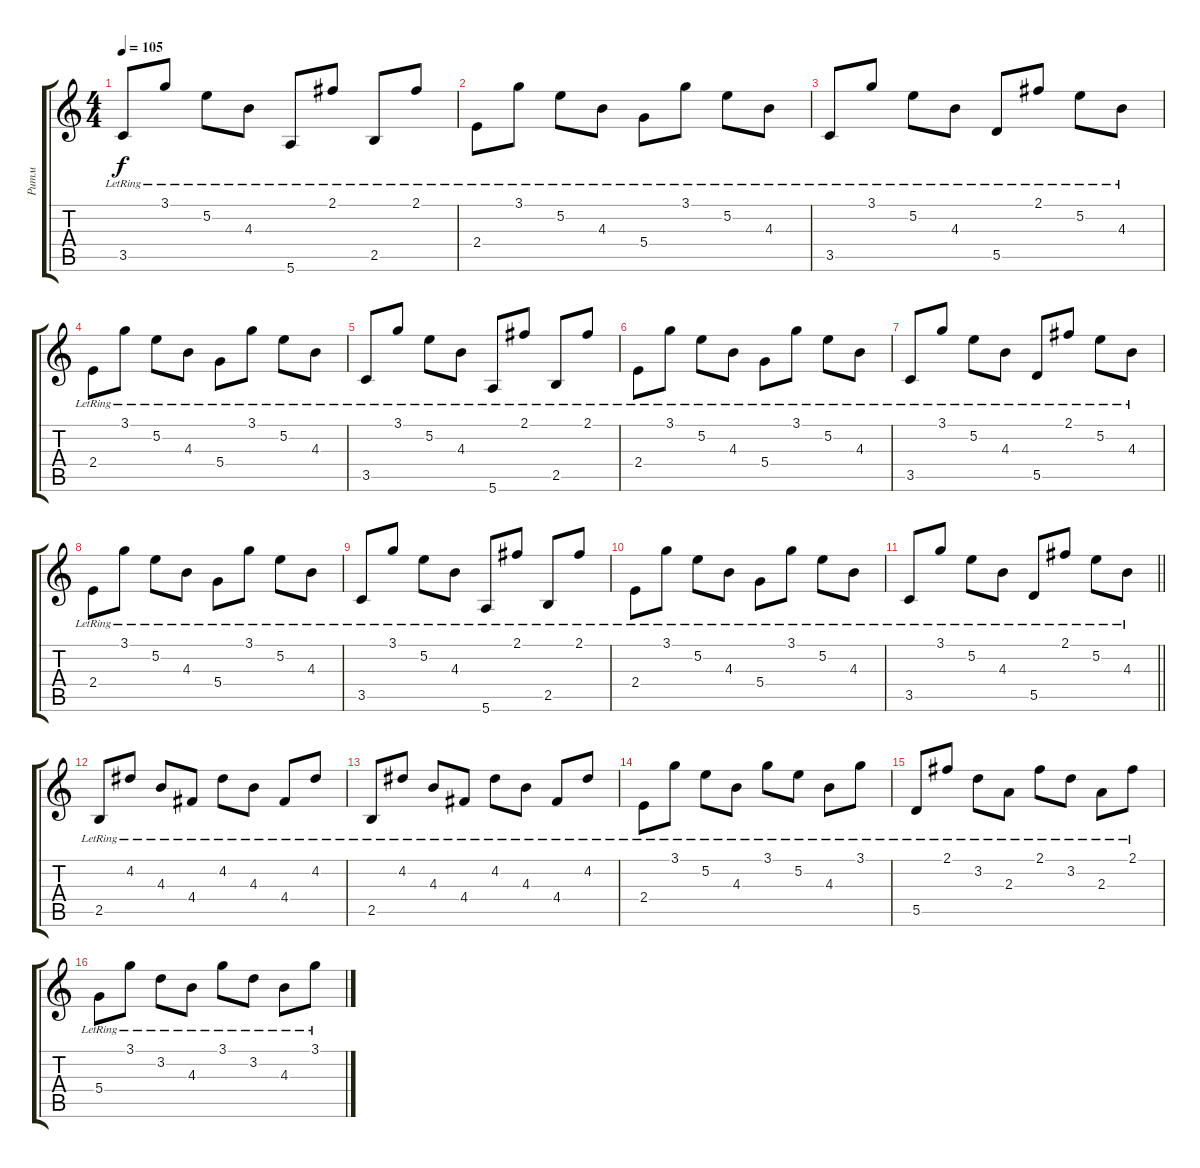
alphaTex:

\track ("Ритм" "Ритм") {instrument electricguitarclean}
\staff {score tabs}
\tuning (E4 B3 G3 D3 A2 E2) {hide}
\ts (4 4)
\tempo 105
\clef g2
\ks c
3.5{lr}.8{dy f} 3.1{lr}.8 5.2{lr}.8 4.3{lr}.8 5.6{lr}.8 2.1{lr}.8 2.5{lr}.8 2.1{lr}.8 |
2.4{lr}.8 3.1{lr}.8 5.2{lr}.8 4.3{lr}.8 5.4{lr}.8 3.1{lr}.8 5.2{lr}.8 4.3{lr}.8 |
3.5{lr}.8 3.1{lr}.8 5.2{lr}.8 4.3{lr}.8 5.5{lr}.8 2.1{lr}.8 5.2{lr}.8 4.3{lr}.8 |
2.4{lr}.8 3.1{lr}.8 5.2{lr}.8 4.3{lr}.8 5.4{lr}.8 3.1{lr}.8 5.2{lr}.8 4.3{lr}.8 |
3.5{lr}.8 3.1{lr}.8 5.2{lr}.8 4.3{lr}.8 5.6{lr}.8 2.1{lr}.8 2.5{lr}.8 2.1{lr}.8 |
2.4{lr}.8 3.1{lr}.8 5.2{lr}.8 4.3{lr}.8 5.4{lr}.8 3.1{lr}.8 5.2{lr}.8 4.3{lr}.8 |
3.5{lr}.8 3.1{lr}.8 5.2{lr}.8 4.3{lr}.8 5.5{lr}.8 2.1{lr}.8 5.2{lr}.8 4.3{lr}.8 |
2.4{lr}.8 3.1{lr}.8 5.2{lr}.8 4.3{lr}.8 5.4{lr}.8 3.1{lr}.8 5.2{lr}.8 4.3{lr}.8 |
3.5{lr}.8 3.1{lr}.8 5.2{lr}.8 4.3{lr}.8 5.6{lr}.8 2.1{lr}.8 2.5{lr}.8 2.1{lr}.8 |
2.4{lr}.8 3.1{lr}.8 5.2{lr}.8 4.3{lr}.8 5.4{lr}.8 3.1{lr}.8 5.2{lr}.8 4.3{lr}.8 |
\barLineRight lightlight
3.5{lr}.8 3.1{lr}.8 5.2{lr}.8 4.3{lr}.8 5.5{lr}.8 2.1{lr}.8 5.2{lr}.8 4.3{lr}.8 |
2.5{lr}.8 4.2{lr}.8 4.3{lr}.8 4.4{lr}.8 4.2{lr}.8 4.3{lr}.8 4.4{lr}.8 4.2{lr}.8 |
2.5{lr}.8 4.2{lr}.8 4.3{lr}.8 4.4{lr}.8 4.2{lr}.8 4.3{lr}.8 4.4{lr}.8 4.2{lr}.8 |
2.4{lr}.8 3.1{lr}.8 5.2{lr}.8 4.3{lr}.8 3.1{lr}.8 5.2{lr}.8 4.3{lr}.8 3.1{lr}.8 |
5.5{lr}.8 2.1{lr}.8 3.2{lr}.8 2.3{lr}.8 2.1{lr}.8 3.2{lr}.8 2.3{lr}.8 2.1{lr}.8 |
5.4{lr}.8 3.1{lr}.8 3.2{lr}.8 4.3{lr}.8 3.1{lr}.8 3.2{lr}.8 4.3{lr}.8 3.1{lr}.8
